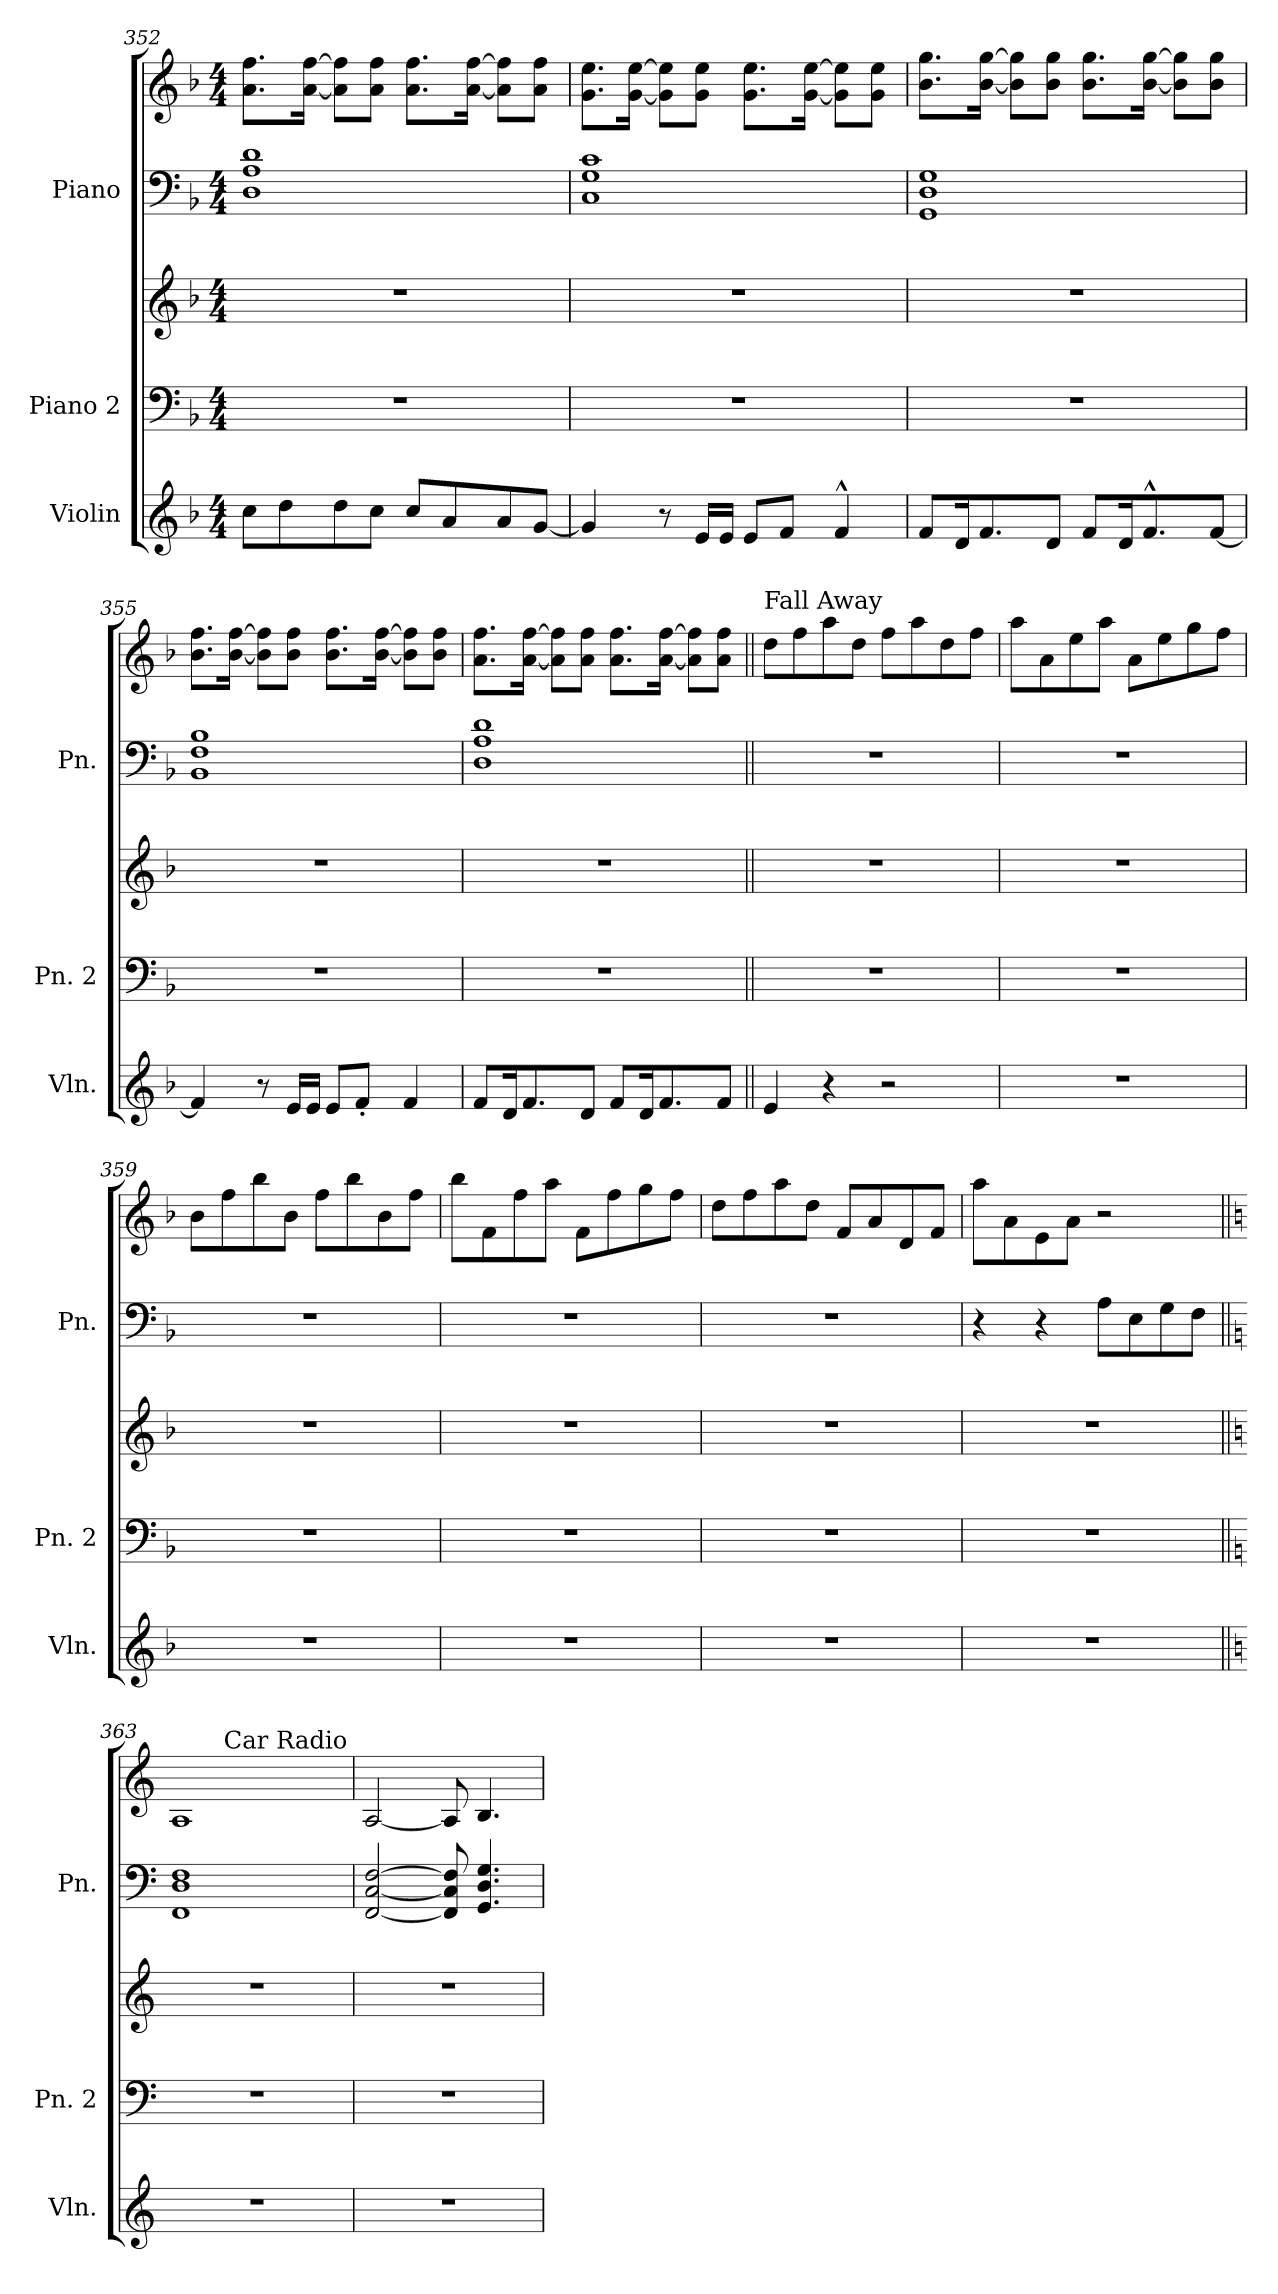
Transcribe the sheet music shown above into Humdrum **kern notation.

**kern	**kern	**kern	**kern	**kern
*part3	*part2	*part2	*part1	*part1
*staff5	*staff4	*staff3	*staff2	*staff1
*I"Violin	*I"Piano 2	*	*I"Piano	*
*I'Vln.	*I'Pn. 2	*	*I'Pn.	*
*clefG2	*clefF4	*clefG2	*clefF4	*clefG2
*k[b-]	*k[b-]	*k[b-]	*k[b-]	*k[b-]
*M4/4	*M4/4	*M4/4	*M4/4	*M4/4
=352	=352	=352	=352	=352
8cc\L	1r	1r	1D 1A 1d	8.a\ 8.ff\L
8dd\	.	.	.	.
.	.	.	.	[16a\ [16ff\Jk
8dd\	.	.	.	8a\] 8ff\]L
8cc\J	.	.	.	8a\ 8ff\J
8cc/L	.	.	.	8.a\ 8.ff\L
8a/	.	.	.	.
.	.	.	.	[16a\ [16ff\Jk
8a/	.	.	.	8a\] 8ff\]L
[8g/J	.	.	.	8a\ 8ff\J
=353	=353	=353	=353	=353
4g/]	1r	1r	1C 1G 1c	8.g\ 8.ee\L
.	.	.	.	[16g\ [16ee\Jk
8r	.	.	.	8g\] 8ee\]L
16e/LL	.	.	.	8g\ 8ee\J
16e/JJ	.	.	.	.
8e/L	.	.	.	8.g\ 8.ee\L
8f/J	.	.	.	.
.	.	.	.	[16g\ [16ee\Jk
4f^^/	.	.	.	8g\] 8ee\]L
.	.	.	.	8g\ 8ee\J
!!LO:LB:g=z
=354	=354	=354	=354	=354
8f/L	1r	1r	1GG 1D 1G	8.b-\ 8.gg\L
16d/K	.	.	.	.
8.f/	.	.	.	[16b-\ [16gg\Jk
.	.	.	.	8b-\] 8gg\]L
8d/J	.	.	.	8b-\ 8gg\J
8f/L	.	.	.	8.b-\ 8.gg\L
16d/K	.	.	.	.
8.f^^/	.	.	.	[16b-\ [16gg\Jk
.	.	.	.	8b-\] 8gg\]L
[8f/J	.	.	.	8b-\ 8gg\J
=355	=355	=355	=355	=355
4f/]	1r	1r	1BB- 1F 1B-	8.b-\ 8.ff\L
.	.	.	.	[16b-\ [16ff\Jk
8r	.	.	.	8b-\] 8ff\]L
16e/LL	.	.	.	8b-\ 8ff\J
16e/JJ	.	.	.	.
8e/L	.	.	.	8.b-\ 8.ff\L
8f'/J	.	.	.	.
.	.	.	.	[16b-\ [16ff\Jk
4f/	.	.	.	8b-\] 8ff\]L
.	.	.	.	8b-\ 8ff\J
=356	=356	=356	=356	=356
8f/L	1r	1r	1D 1A 1d	8.a\ 8.ff\L
16d/K	.	.	.	.
8.f/	.	.	.	[16a\ [16ff\Jk
.	.	.	.	8a\] 8ff\]L
8d/J	.	.	.	8a\ 8ff\J
8f/L	.	.	.	8.a\ 8.ff\L
16d/K	.	.	.	.
8.f/	.	.	.	[16a\ [16ff\Jk
.	.	.	.	8a\] 8ff\]L
8f/J	.	.	.	8a\ 8ff\J
=357||	=357||	=357||	=357||	=357||
!	!	!	!	!LO:TX:a:t=Fall Away
4e/	1r	1r	1r	8dd\L
.	.	.	.	8ff\
4r	.	.	.	8aa\
.	.	.	.	8dd\J
2r	.	.	.	8ff\L
.	.	.	.	8aa\
.	.	.	.	8dd\
.	.	.	.	8ff\J
!!LO:PB:g=z
=358	=358	=358	=358	=358
1r	1r	1r	1r	8aa\L
.	.	.	.	8a\
.	.	.	.	8ee\
.	.	.	.	8aa\J
.	.	.	.	8a\L
.	.	.	.	8ee\
.	.	.	.	8gg\
.	.	.	.	8ff\J
=359	=359	=359	=359	=359
1r	1r	1r	1r	8b-\L
.	.	.	.	8ff\
.	.	.	.	8bb-\
.	.	.	.	8b-\J
.	.	.	.	8ff\L
.	.	.	.	8bb-\
.	.	.	.	8b-\
.	.	.	.	8ff\J
=360	=360	=360	=360	=360
1r	1r	1r	1r	8bb-\L
.	.	.	.	8f\
.	.	.	.	8ff\
.	.	.	.	8aa\J
.	.	.	.	8f\L
.	.	.	.	8ff\
.	.	.	.	8gg\
.	.	.	.	8ff\J
=361	=361	=361	=361	=361
1r	1r	1r	1r	8dd\L
.	.	.	.	8ff\
.	.	.	.	8aa\
.	.	.	.	8dd\J
.	.	.	.	8f/L
.	.	.	.	8a/
.	.	.	.	8d/
.	.	.	.	8f/J
=362	=362	=362	=362	=362
1r	1r	1r	4r	8aa\L
.	.	.	.	8a\
.	.	.	4r	8e\
.	.	.	.	8a\J
.	.	.	8A\L	2r
.	.	.	8E\	.
.	.	.	8G\	.
.	.	.	8F\J	.
=363||	=363||	=363||	=363||	=363||
*k[]	*k[]	*k[]	*k[]	*k[]
*	*	*	*	*^
*	*	*	*	*	*^
1r	1r	1r	1FF 1D 1F	1A	4ryy	2ryy
!	!	!	!	!	!LO:TX:t=Car Radio	!
.	.	.	.	.	2.ryy	.
*	*	*	*	*MM130	*	*
.	.	.	.	.	.	2ryy
*	*	*	*	*v	*v	*v
!!LO:LB:g=z
=364	=364	=364	=364	=364
1r	1r	1r	[2FF/ [2C/ [2F/	[2A/
.	.	.	8FF/] 8C/] 8F/]	8A/]
.	.	.	4.GG/ 4.D/ 4.G/	4.B/
=	=	=	=	=
*-	*-	*-	*-	*-
